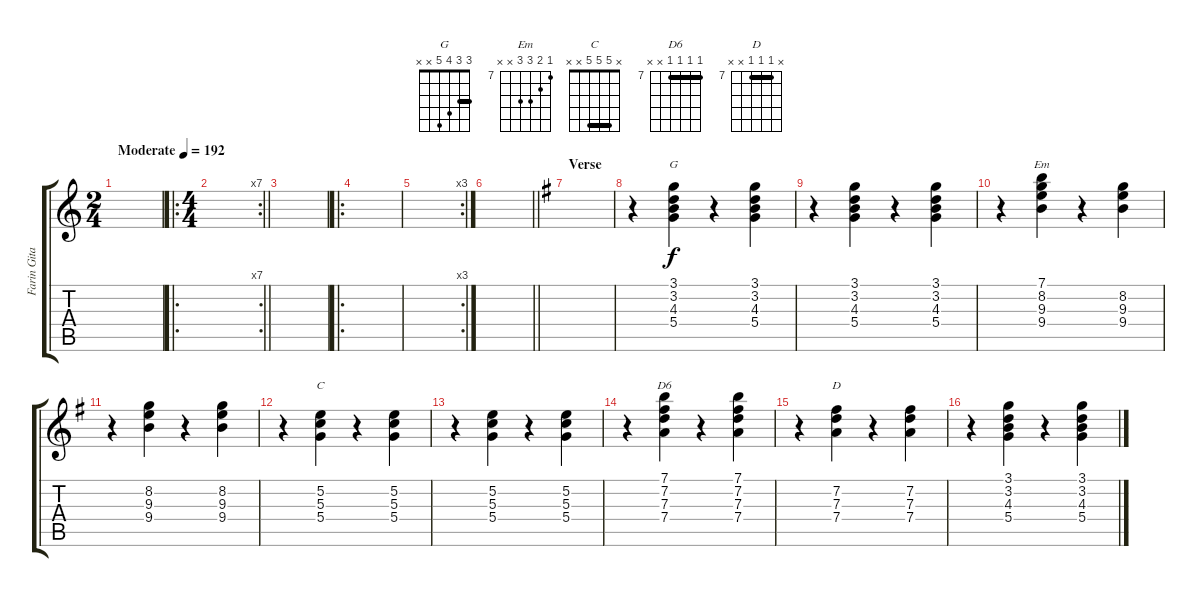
\track ("Farin Gitarre" "Farin Gita") {instrument electricguitarclean}
\staff {score tabs}
\tuning (E4 B3 G3 D3 A2 E2) {hide}
\chord ("G" 3 3 4 5 x x) {barre 3}
\chord ("Em" 7 8 9 9 x x) {firstfret 7}
\chord ("C" x 5 5 5 x x) {barre 5}
\chord ("D6" 7 7 7 7 x x) {firstfret 7 barre 7}
\chord ("D" x 7 7 7 x x) {firstfret 7 barre 7}
\ts (2 4)
\tempo (192 "Moderate")
\clef g2
\ks c
|
\ro
\rc 7
\ts (4 4)
\barLineRight lightlight
|
|
\ro
|
\rc 3
|
\barLineRight lightlight
|
\section ("" "Verse")
\ks g
|
r.4 (3.1 3.2 4.3 5.4).4{ch "G"} r.4 (3.1 3.2 4.3 5.4).4 |
r.4 (3.1 3.2 4.3 5.4).4 r.4 (3.1 3.2 4.3 5.4).4 |
r.4 (7.1 8.2 9.3 9.4).4{ch "Em"} r.4 (8.2 9.3 9.4).4 |
r.4 (8.2 9.3 9.4).4 r.4 (8.2 9.3 9.4).4 |
r.4 (5.2 5.3 5.4).4{ch "C"} r.4 (5.2 5.3 5.4).4 |
r.4 (5.2 5.3 5.4).4 r.4 (5.2 5.3 5.4).4 |
r.4 (7.1 7.2 7.3 7.4).4{ch "D6"} r.4 (7.1 7.2 7.3 7.4).4 |
r.4 (7.2 7.3 7.4).4{ch "D"} r.4 (7.2 7.3 7.4).4 |
r.4 (3.1 3.2 4.3 5.4).4 r.4 (3.1 3.2 4.3 5.4).4
